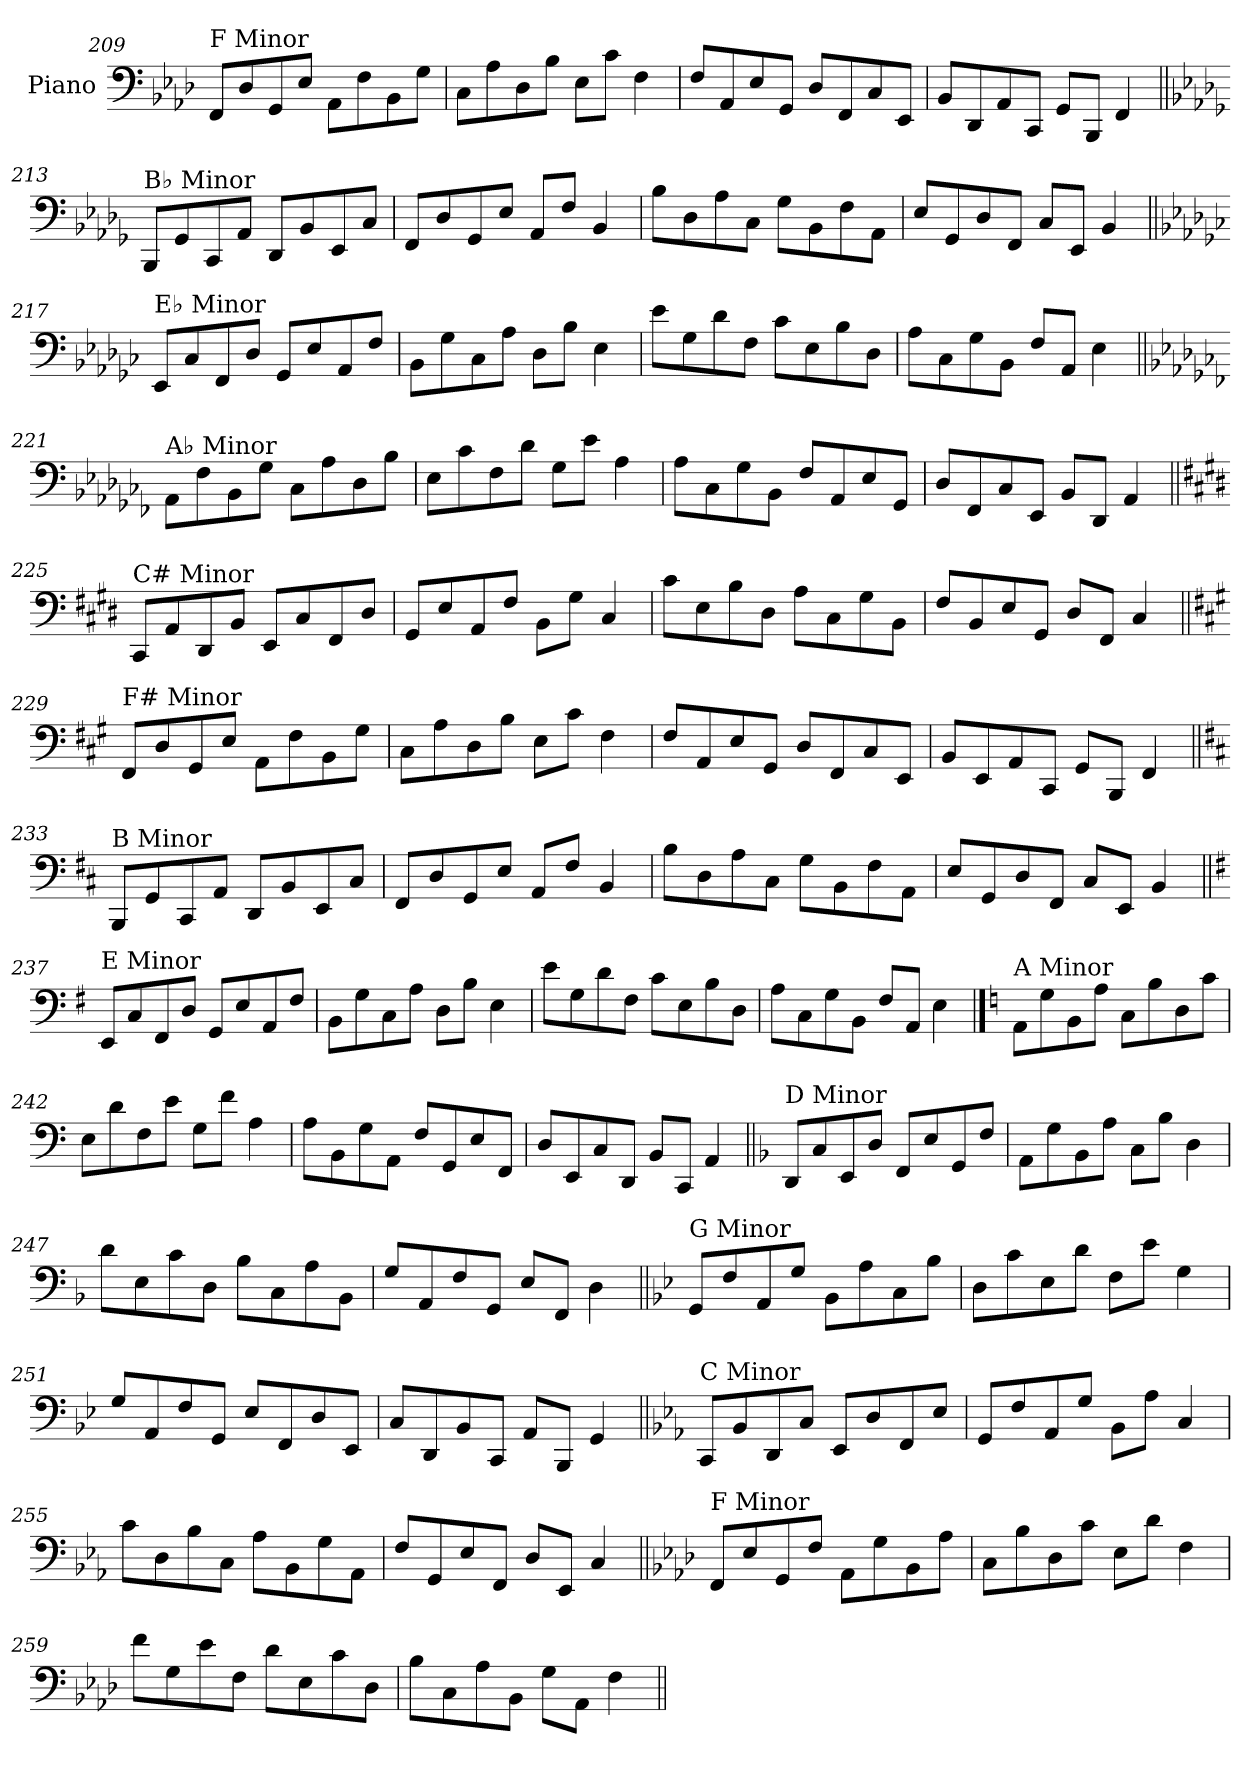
**kern
*part1
*staff1
*I"Piano
*I'Pno.
!!LO:LB:g=z
*clefF4
*k[b-e-a-d-]
=209
!LO:TX:a:t=F Minor
8FF/L
8D-/
8GG/
8E-/J
8AA-\L
8F\
8BB-\
8G\J
=210
8C\L
8A-\
8D-\
8B-\J
8E-\L
8c\J
4F\
=211
8F/L
8AA-/
8E-/
8GG/J
8D-/L
8FF/
8C/
8EE-/J
=212
8BB-/L
8DD-/
8AA-/
8CC/J
8GG/L
8BBB-/J
4FF/
!!LO:LB:g=z
=213||
*k[b-e-a-d-g-]
!LO:TX:a:t=B♭ Minor
8BBB-/L
8GG-/
8CC/
8AA-/J
8DD-/L
8BB-/
8EE-/
8C/J
=214
8FF/L
8D-/
8GG-/
8E-/J
8AA-/L
8F/J
4BB-/
=215
8B-\L
8D-\
8A-\
8C\J
8G-\L
8BB-\
8F\
8AA-\J
=216
8E-/L
8GG-/
8D-/
8FF/J
8C/L
8EE-/J
4BB-/
!!LO:LB:g=z
=217||
*k[b-e-a-d-g-c-]
!LO:TX:a:t=E♭ Minor
8EE-/L
8C-/
8FF/
8D-/J
8GG-/L
8E-/
8AA-/
8F/J
=218
8BB-\L
8G-\
8C-\
8A-\J
8D-\L
8B-\J
4E-\
=219
8e-\L
8G-\
8d-\
8F\J
8c-\L
8E-\
8B-\
8D-\J
=220
8A-\L
8C-\
8G-\
8BB-\J
8F/L
8AA-/J
4E-\
!!LO:LB:g=z
=221||
*k[b-e-a-d-g-c-f-]
!LO:TX:a:t=A♭ Minor
8AA-\L
8F-\
8BB-\
8G-\J
8C-\L
8A-\
8D-\
8B-\J
=222
8E-\L
8c-\
8F-\
8d-\J
8G-\L
8e-\J
4A-\
=223
8A-\L
8C-\
8G-\
8BB-\J
8F-/L
8AA-/
8E-/
8GG-/J
=224
8D-/L
8FF-/
8C-/
8EE-/J
8BB-/L
8DD-/J
4AA-/
!!LO:LB:g=z
=225||
*k[f#c#g#d#]
!LO:TX:a:t=C# Minor
8CC#/L
8AA/
8DD#/
8BB/J
8EE/L
8C#/
8FF#/
8D#/J
=226
8GG#/L
8E/
8AA/
8F#/J
8BB\L
8G#\J
4C#/
=227
8c#\L
8E\
8B\
8D#\J
8A\L
8C#\
8G#\
8BB\J
=228
8F#/L
8BB/
8E/
8GG#/J
8D#/L
8FF#/J
4C#/
!!LO:LB:g=z
=229||
*k[f#c#g#]
!LO:TX:a:t=F# Minor
8FF#/L
8D/
8GG#/
8E/J
8AA\L
8F#\
8BB\
8G#\J
=230
8C#\L
8A\
8D\
8B\J
8E\L
8c#\J
4F#\
=231
8F#/L
8AA/
8E/
8GG#/J
8D/L
8FF#/
8C#/
8EE/J
=232
8BB/L
8EE/
8AA/
8CC#/J
8GG#/L
8BBB/J
4FF#/
!!LO:LB:g=z
=233||
*k[f#c#]
!LO:TX:a:t=B Minor
8BBB/L
8GG/
8CC#/
8AA/J
8DD/L
8BB/
8EE/
8C#/J
=234
8FF#/L
8D/
8GG/
8E/J
8AA/L
8F#/J
4BB/
=235
8B\L
8D\
8A\
8C#\J
8G\L
8BB\
8F#\
8AA\J
=236
8E/L
8GG/
8D/
8FF#/J
8C#/L
8EE/J
4BB/
!!LO:LB:g=z
=237||
*k[f#]
!LO:TX:a:t=E Minor
8EE/L
8C/
8FF#/
8D/J
8GG/L
8E/
8AA/
8F#/J
=238
8BB\L
8G\
8C\
8A\J
8D\L
8B\J
4E\
=239
8e\L
8G\
8d\
8F#\J
8c\L
8E\
8B\
8D\J
=240
8A\L
8C\
8G\
8BB\J
8F#/L
8AA/J
4E\
!!LO:PB:g=z
==241
*k[]
!LO:TX:a:t=A Minor
8AA\L
8G\
8BB\
8A\J
8C\L
8B\
8D\
8c\J
=242
8E\L
8d\
8F\
8e\J
8G\L
8f\J
4A\
=243
8A\L
8BB\
8G\
8AA\J
8F/L
8GG/
8E/
8FF/J
=244
8D/L
8EE/
8C/
8DD/J
8BB/L
8CC/J
4AA/
!!LO:LB:g=z
=245||
*k[b-]
!LO:TX:a:t=D Minor
8DD/L
8C/
8EE/
8D/J
8FF/L
8E/
8GG/
8F/J
=246
8AA\L
8G\
8BB-\
8A\J
8C\L
8B-\J
4D\
=247
8d\L
8E\
8c\
8D\J
8B-\L
8C\
8A\
8BB-\J
=248
8G/L
8AA/
8F/
8GG/J
8E/L
8FF/J
4D\
!!LO:LB:g=z
=249||
*k[b-e-]
!LO:TX:a:t=G Minor
8GG/L
8F/
8AA/
8G/J
8BB-\L
8A\
8C\
8B-\J
=250
8D\L
8c\
8E-\
8d\J
8F\L
8e-\J
4G\
=251
8G/L
8AA/
8F/
8GG/J
8E-/L
8FF/
8D/
8EE-/J
=252
8C/L
8DD/
8BB-/
8CC/J
8AA/L
8BBB-/J
4GG/
!!LO:LB:g=z
=253||
*k[b-e-a-]
!LO:TX:a:t=C Minor
8CC/L
8BB-/
8DD/
8C/J
8EE-/L
8D/
8FF/
8E-/J
=254
8GG/L
8F/
8AA-/
8G/J
8BB-\L
8A-\J
4C/
=255
8c\L
8D\
8B-\
8C\J
8A-\L
8BB-\
8G\
8AA-\J
=256
8F/L
8GG/
8E-/
8FF/J
8D/L
8EE-/J
4C/
!!LO:LB:g=z
=257||
*k[b-e-a-d-]
!LO:TX:a:t=F Minor
8FF/L
8E-/
8GG/
8F/J
8AA-\L
8G\
8BB-\
8A-\J
=258
8C\L
8B-\
8D-\
8c\J
8E-\L
8d-\J
4F\
=259
8f\L
8G\
8e-\
8F\J
8d-\L
8E-\
8c\
8D-\J
=260
8B-\L
8C\
8A-\
8BB-\J
8G\L
8AA-\J
4F\
=||
*-
